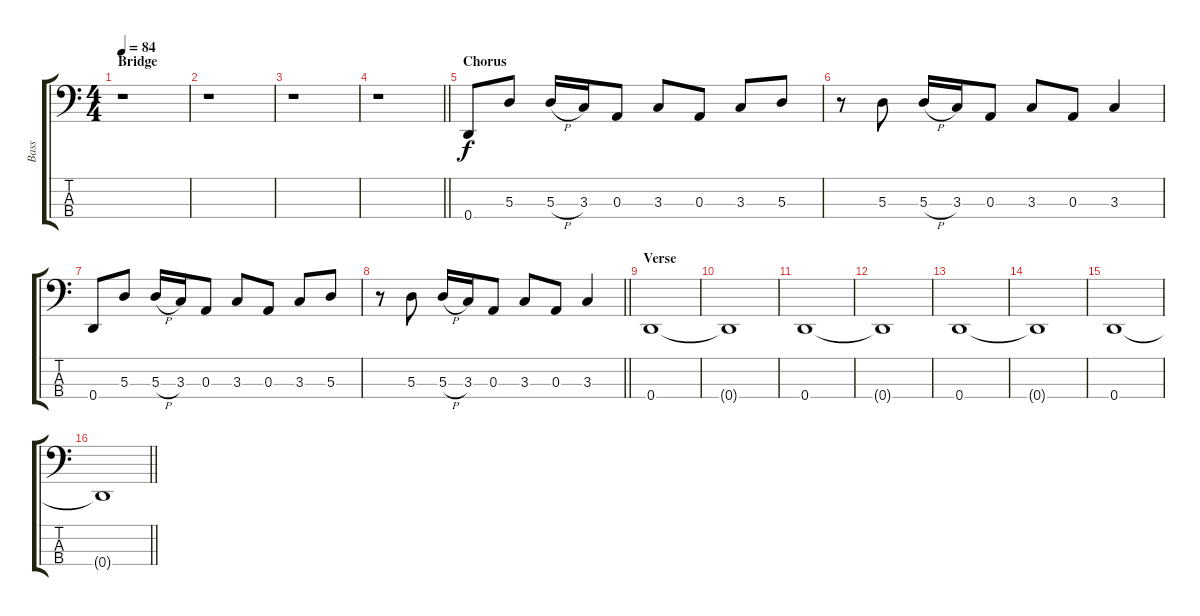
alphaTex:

\track ("Bass" "Bass") {instrument electricbasspick}
\staff {score tabs}
\tuning (G2 D2 A1 D1) {hide}
\ts (4 4)
\section ("" "Bridge")
\tempo 84
\clef f4
\ks c
r.1{dy f} |
r.1 |
r.1 |
\barLineRight lightlight
r.1 |
\section ("" "Chorus")
0.4.8 5.3.8 5.3{h}.16 3.3.16 0.3.8 3.3.8 0.3.8 3.3.8 5.3.8 |
r.8 5.3.8 5.3{h}.16 3.3.16 0.3.8 3.3.8 0.3.8 3.3.4 |
0.4.8 5.3.8 5.3{h}.16 3.3.16 0.3.8 3.3.8 0.3.8 3.3.8 5.3.8 |
\barLineRight lightlight
r.8 5.3.8 5.3{h}.16 3.3.16 0.3.8 3.3.8 0.3.8 3.3.4 |
\section ("" "Verse")
0.4.1 |
0.4{t}.1 |
0.4.1 |
0.4{t}.1 |
0.4.1 |
0.4{t}.1 |
0.4.1 |
\barLineRight lightlight
0.4{t}.1
